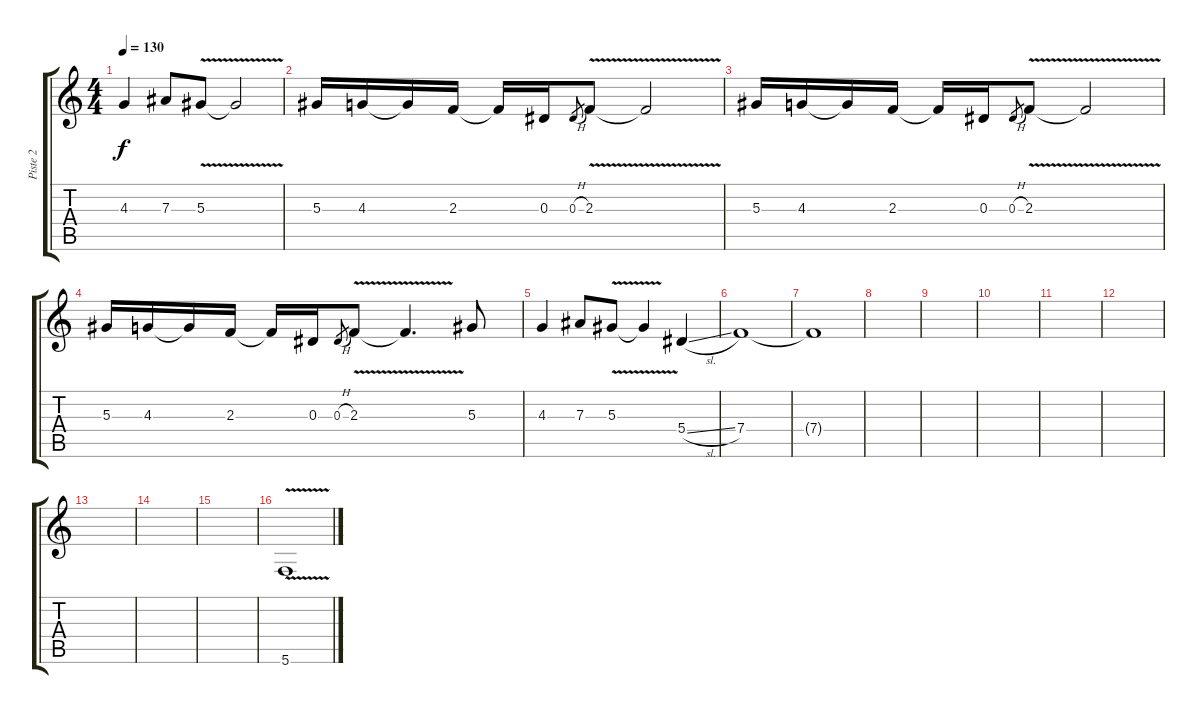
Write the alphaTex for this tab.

\track ("Piste 2" "Piste 2") {instrument distortionguitar}
\staff {score tabs}
\tuning (C4 G3 Eb3 Bb2 F2 C2) {hide}
\ts (4 4)
\tempo 130
\clef g2
\ks c
4.3.4{dy f} 7.3.8 5.3{v}.8 5.3{t}.2 |
5.3.16 4.3.16 4.3{t}.16 2.3.16 2.3{t}.16 0.3.16 0.3{h}.8{gr} 2.3{v}.8 2.3{t}.2 |
5.3.16 4.3.16 4.3{t}.16 2.3.16 2.3{t}.16 0.3.16 0.3{h}.8{gr} 2.3{v}.8 2.3{t}.2 |
5.3.16 4.3.16 4.3{t}.16 2.3.16 2.3{t}.16 0.3.16 0.3{h}.8{gr} 2.3{v}.8 2.3{t}.4{d} 5.3.8 |
4.3.4 7.3.8 5.3{v}.8 5.3{t}.4 5.4{sl}.4 |
7.4.1 |
7.4{t}.1 |
|
|
|
|
|
|
|
|
5.6{v}.1
